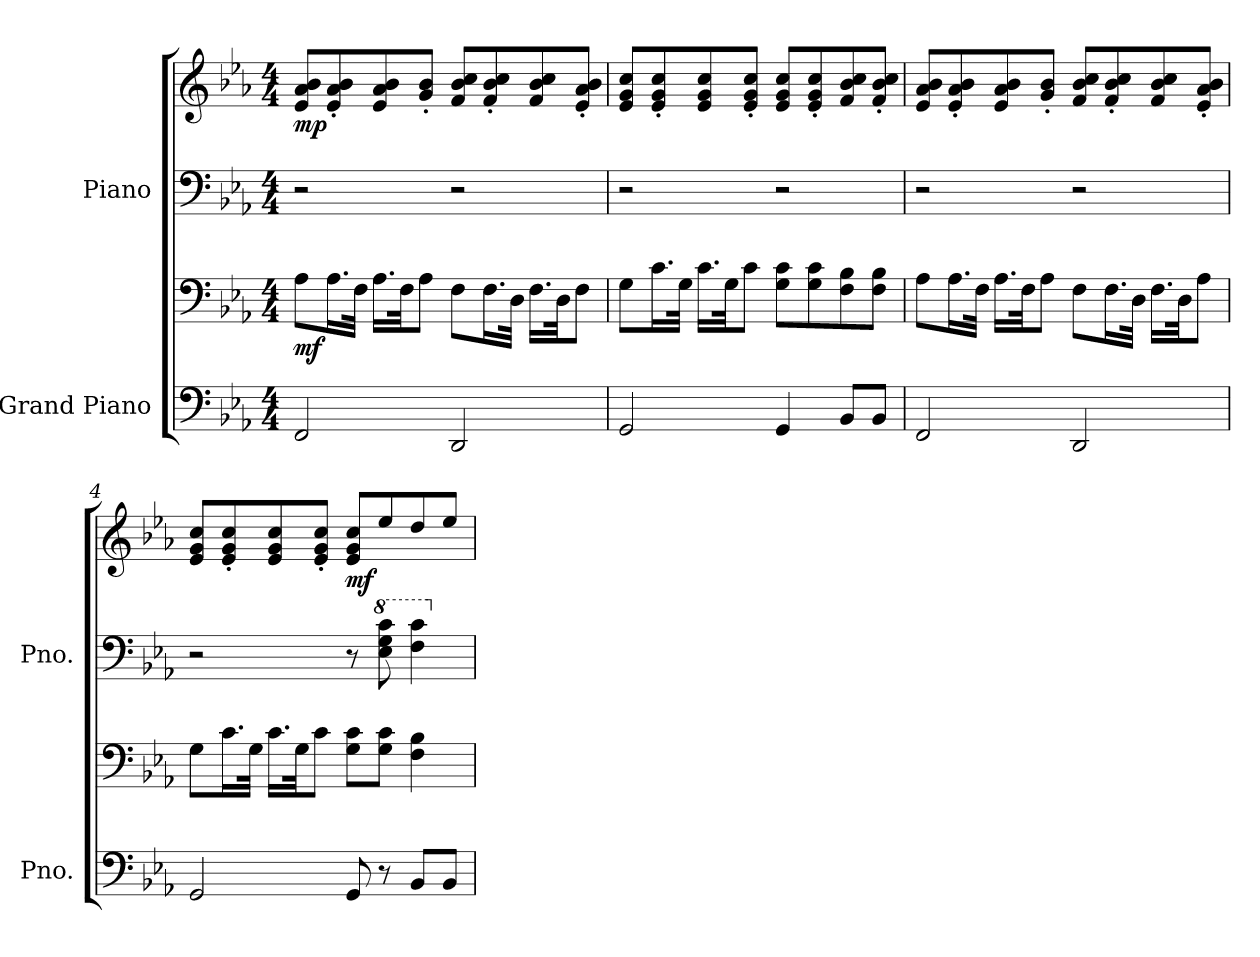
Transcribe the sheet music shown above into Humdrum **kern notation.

**kern	**kern	**dynam	**kern	**kern	**dynam
*part2	*part2	*part2	*part1	*part1	*part1
*staff4	*staff3	*staff3/4	*staff2	*staff1	*staff1/2
*I"Grand Piano	*	*	*I"Piano	*	*
*I'Pno.	*	*	*I'Pno.	*	*
*clefF4	*clefF4	*	*clefF4	*clefG2	*
*k[b-e-a-]	*k[b-e-a-]	*	*k[b-e-a-]	*k[b-e-a-]	*
*M4/4	*M4/4	*	*M4/4	*M4/4	*
*MM95	*MM95	*	*MM95	*MM95	*
=1	=1	=1	=1	=1	=1
!	!	!LO:DY:b	!	!	!LO:DY:b
2FF/	8A-\L	mf	2r	8e-/ 8a-/ 8b-/L	mp
.	16.A-\L	.	.	8e-/' 8a-/' 8b-/'	.
.	32F\JJk	.	.	.	.
.	16.A-\LL	.	.	8e-/ 8a-/ 8b-/	.
.	32F\JK	.	.	.	.
.	8A-\J	.	.	8g/' 8b-/'J	.
2DD/	8F\L	.	2r	8f/ 8b-/ 8cc/L	.
.	16.F\L	.	.	8f/' 8b-/' 8cc/'	.
.	32D\JJk	.	.	.	.
.	16.F\LL	.	.	8f/ 8b-/ 8cc/	.
.	32D\JK	.	.	.	.
.	8F\J	.	.	8e-/' 8a-/' 8b-/'J	.
=2	=2	=2	=2	=2	=2
2GG/	8G\L	.	2r	8e-/ 8g/ 8cc/L	.
.	16.c\L	.	.	8e-/' 8g/' 8cc/'	.
.	32G\JJk	.	.	.	.
.	16.c\LL	.	.	8e-/ 8g/ 8cc/	.
.	32G\JK	.	.	.	.
.	8c\J	.	.	8e-/' 8g/' 8cc/'J	.
4GG/	8G\ 8c\L	.	2r	8e-/ 8g/ 8cc/L	.
.	8G\ 8c\	.	.	8e-/' 8g/' 8cc/'	.
8BB-/L	8F\ 8B-\	.	.	8f/ 8b-/ 8cc/	.
8BB-/J	8F\ 8B-\J	.	.	8f/' 8b-/' 8cc/'J	.
!!LO:LB:g=z
=3	=3	=3	=3	=3	=3
2FF/	8A-\L	.	2r	8e-/ 8a-/ 8b-/L	.
.	16.A-\L	.	.	8e-/' 8a-/' 8b-/'	.
.	32F\JJk	.	.	.	.
.	16.A-\LL	.	.	8e-/ 8a-/ 8b-/	.
.	32F\JK	.	.	.	.
.	8A-\J	.	.	8g/' 8b-/'J	.
2DD/	8F\L	.	2r	8f/ 8b-/ 8cc/L	.
.	16.F\L	.	.	8f/' 8b-/' 8cc/'	.
.	32D\JJk	.	.	.	.
.	16.F\LL	.	.	8f/ 8b-/ 8cc/	.
.	32D\JK	.	.	.	.
.	8A-\J	.	.	8e-/' 8a-/' 8b-/'J	.
=4	=4	=4	=4	=4	=4
2GG/	8G\L	.	2r	8e-/ 8g/ 8cc/L	.
.	16.c\L	.	.	8e-/' 8g/' 8cc/'	.
.	32G\JJk	.	.	.	.
.	16.c\LL	.	.	8e-/ 8g/ 8cc/	.
.	32G\JK	.	.	.	.
.	8c\J	.	.	8e-/' 8g/' 8cc/'J	.
!	!	!	!	!	!LO:DY:b
8GG/	8G\ 8c\L	.	8r	8e-/ 8g/ 8cc/L	mf
*	*	*	*8va	*	*
8r	8G\ 8c\J	.	8e-\ 8g\ 8cc\	8ee-/	.
8BB-/L	4F\ 4B-\	.	4f\ 4cc\	8dd/	.
8BB-/J	.	.	.	8ee-/J	.
*	*	*	*X8va	*	*
=	=	=	=	=	=
*-	*-	*-	*-	*-	*-
